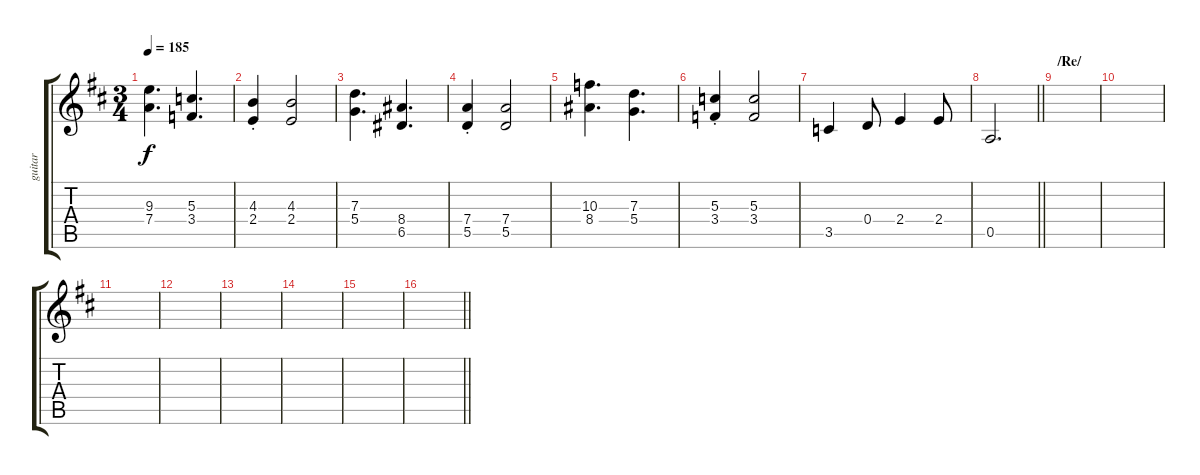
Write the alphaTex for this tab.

\track ("guitar" "guitar") {instrument acousticguitarsteel}
\staff {score tabs}
\tuning (E4 B3 G3 D3 A2 E2) {hide}
\ts (3 4)
\tempo 185
\clef g2
\ks d
(9.3 7.4).4{d dy f} (5.3 3.4).4{d} |
(4.3{st} 2.4{st}).4 (4.3 2.4).2 |
(7.3 5.4).4{d} (8.4 6.5).4{d} |
(7.4{st} 5.5{st}).4 (7.4 5.5).2 |
(10.3 8.4).4{d} (7.3 5.4).4{d} |
(5.3{st} 3.4{st}).4 (5.3 3.4).2 |
3.5.4 0.4.8 2.4.4 2.4.8 |
\barLineRight lightlight
0.5.2{d} |
\section ("" "/Re/")
|
|
|
|
|
|
|
\barLineRight lightlight
